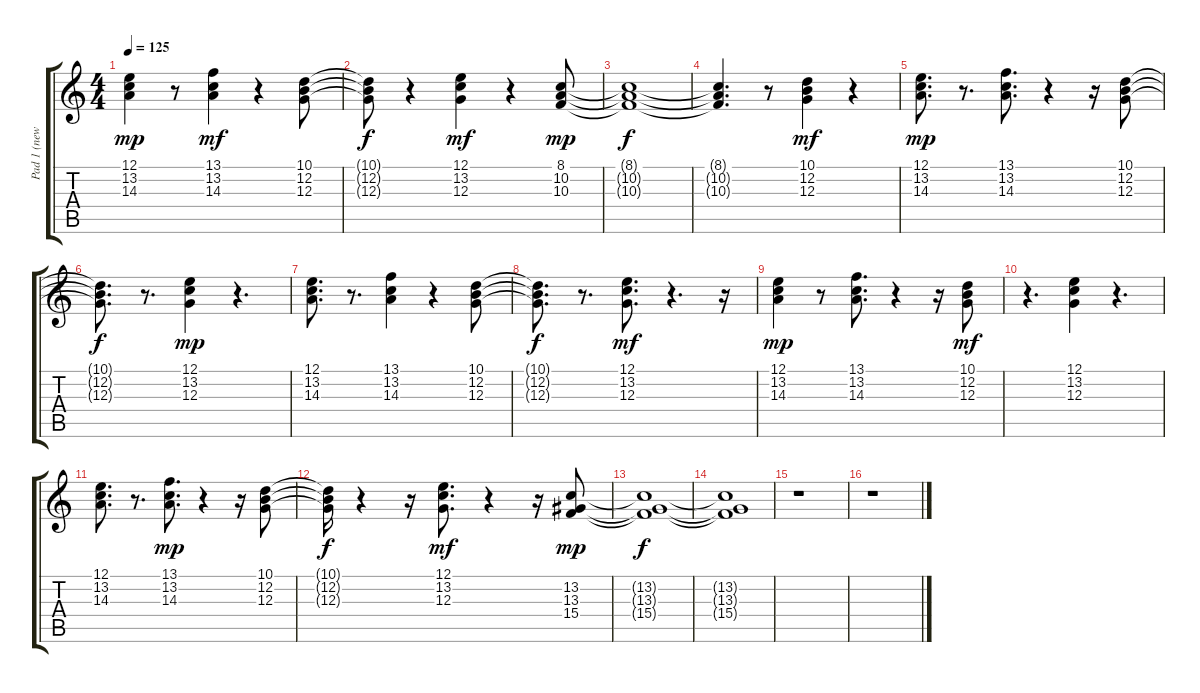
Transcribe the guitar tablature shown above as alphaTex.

\track ("Pad 1 (new age)" "Pad 1 (new") {instrument pad1newage}
\staff {score tabs}
\tuning (E4 B3 G3 D3 A2 E2) {hide}
\ts (4 4)
\tempo 125
\clef g2
\ks c
(12.1 13.2 14.3).4{dy mp} r.8 (13.1 13.2 14.3).4{dy mf} r.4 (10.1 12.2 12.3).8 |
(10.1{t} 12.2{t} 12.3{t}).8{dy f} r.4 (12.1 13.2 12.3).4{dy mf} r.4 (8.1 10.2 10.3).8{dy mp} |
(8.1{t} 10.2{t} 10.3{t}).1{dy f} |
(8.1{t} 10.2{t} 10.3{t}).4{d} r.8 (10.1 12.2 12.3).4{dy mf} r.4 |
(12.1 13.2 14.3).8{d dy mp} r.8{d} (13.1 13.2 14.3).8{d} r.4 r.16 (10.1 12.2 12.3).8 |
(10.1{t} 12.2{t} 12.3{t}).8{d dy f} r.8{d} (12.1 13.2 12.3).4{dy mp} r.4{d} |
(12.1 13.2 14.3).8{d} r.8{d} (13.1 13.2 14.3).4 r.4 (10.1 12.2 12.3).8 |
(10.1{t} 12.2{t} 12.3{t}).8{d dy f} r.8{d} (12.1 13.2 12.3).8{d dy mf} r.4{d} r.16 |
(12.1 13.2 14.3).4{dy mp} r.8 (13.1 13.2 14.3).8{d} r.4 r.16 (10.1 12.2 12.3).8{dy mf} |
r.4{d} (12.1 13.2 12.3).4 r.4{d} |
(12.1 13.2 14.3).8{d} r.8{d} (13.1 13.2 14.3).8{d dy mp} r.4 r.16 (10.1 12.2 12.3).8 |
(10.1{t} 12.2{t} 12.3{t}).16{dy f} r.4 r.16 (12.1 13.2 12.3).8{d dy mf} r.4 r.16 (13.2 13.3 15.4).8{dy mp} |
(13.2{t} 13.3{t} 15.4{t}).1{dy f} |
(13.2{t} 13.3{t} 15.4{t}).1 |
r.1 |
r.1
